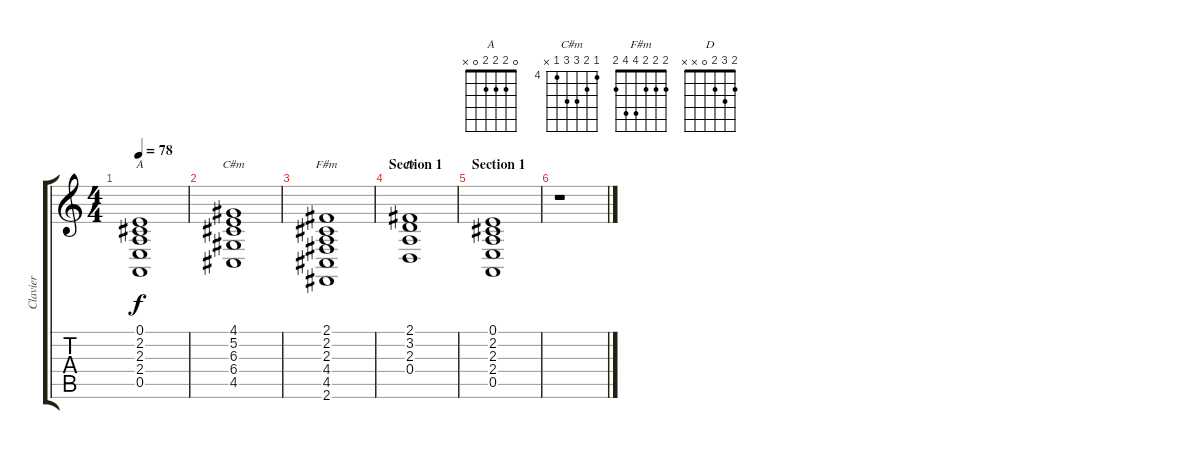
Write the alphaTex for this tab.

\track ("Clavier" "Clavier") {instrument pad6metallic}
\staff {score tabs}
\tuning (E4 B3 G3 D3 A2 E2) {hide}
\chord ("A" 0 2 2 2 0 x)
\chord ("C#m" 4 5 6 6 4 x) {firstfret 4}
\chord ("F#m" 2 2 2 4 4 2)
\chord ("D" 2 3 2 0 x x)
\ts (4 4)
\tempo 78
\clef g2
\ks c
(0.1 2.2 2.3 2.4 0.5).1{ch "A" dy f} |
(4.1 5.2 6.3 6.4 4.5).1{ch "C#m" volume 13} |
(2.1 2.2 2.3 4.4 4.5 2.6).1{ch "F#m" volume 9} |
\section ("" "Section 1")
(2.1 3.2 2.3 0.4).1{ch "D" volume 6} |
\section ("" "Section 1")
(0.1 2.2 2.3 2.4 0.5).1{volume 3} |
r.1
